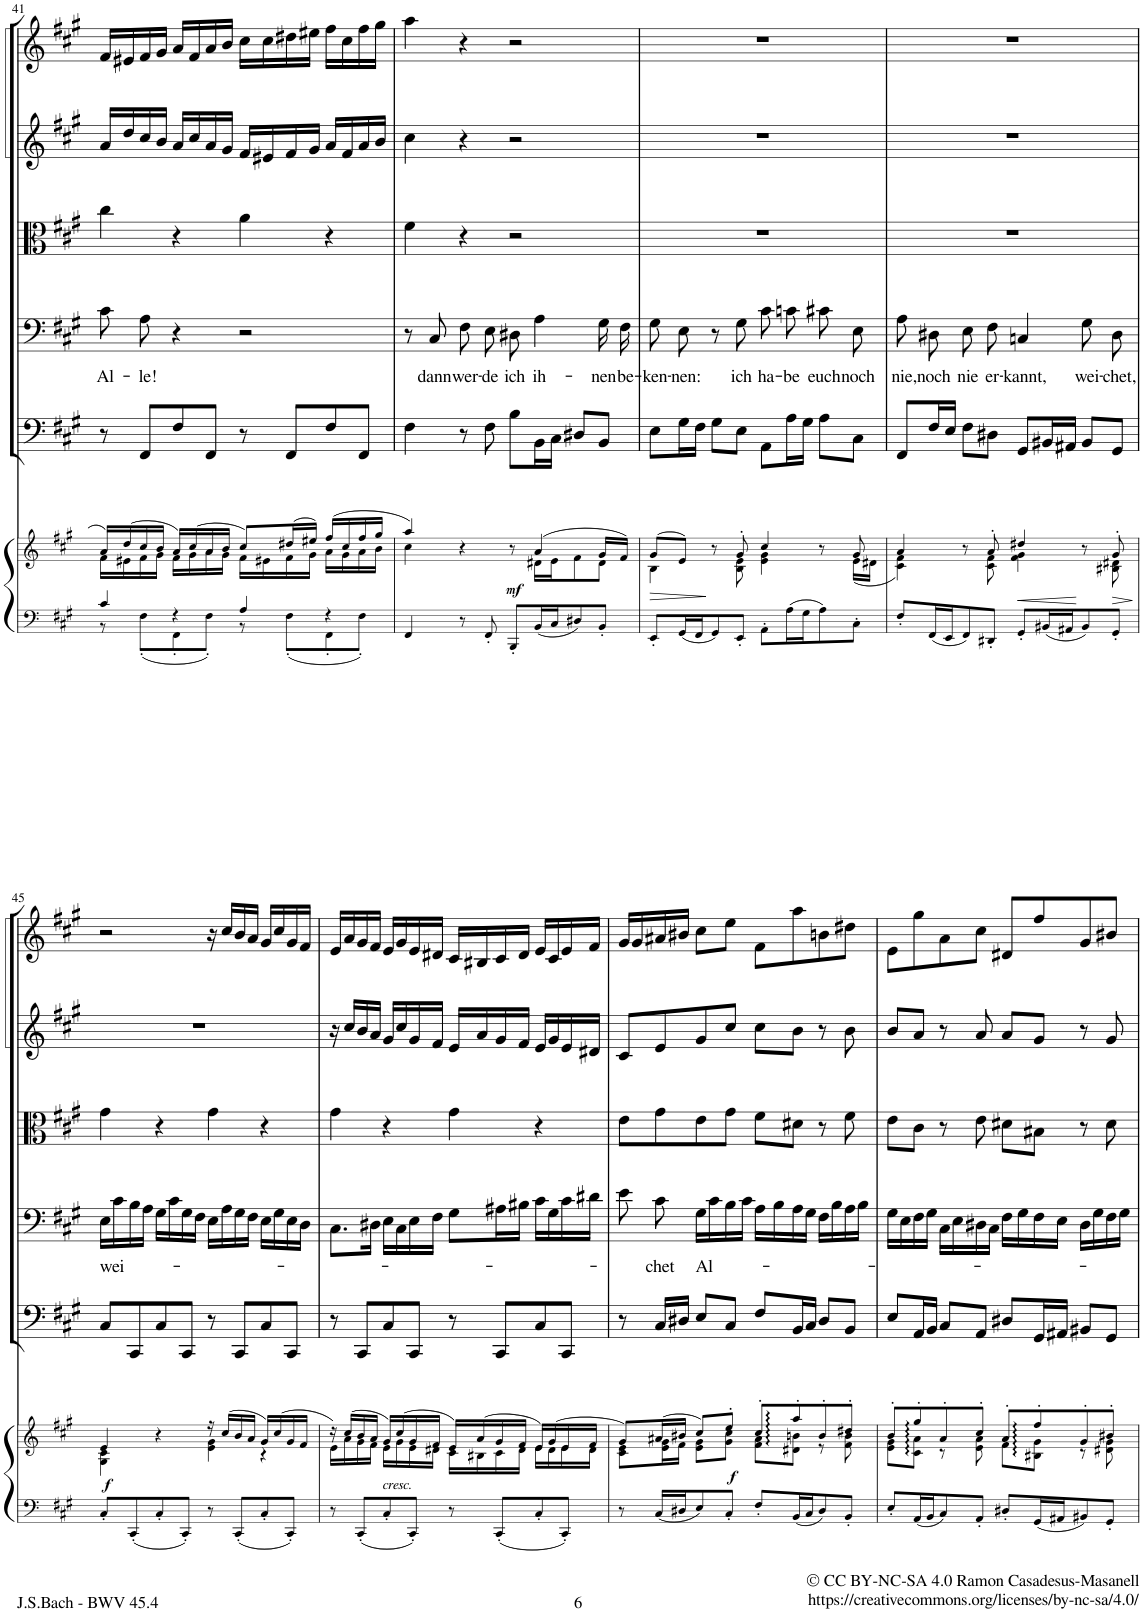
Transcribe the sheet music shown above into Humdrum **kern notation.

**kern	**kern	**dynam	**kern	**kern	**text	**kern	**kern	**kern
*part6	*part6	*part6	*part5	*part4	*part4	*part3	*part2	*part1
*staff7	*staff6	*staff6/7	*staff5	*staff4	*staff4	*staff3	*staff2	*staff1
*I"Piano reduction	*	*	*I"Conitnuo	*I"Basso	*	*I"Viola	*I"Violino II	*I"Violino I
*I'Pno	*	*	*	*	*	*	*	*
!!LO:PB:g=z
*clefF4	*clefG2	*	*clefF4	*clefF4	*	*clefC3	*clefG2	*clefG2
*k[f#c#g#]	*k[f#c#g#]	*	*k[f#c#g#]	*k[f#c#g#]	*	*k[f#c#g#]	*k[f#c#g#]	*k[f#c#g#]
*M4/4	*M4/4	*	*M4/4	*M4/4	*	*M4/4	*M4/4	*M4/4
*met(c)	*met(c)	*	*met(c)	*met(c)	*	*met(c)	*met(c)	*met(c)
=41	=41	=41	=41	=41	=41	=41	=41	=41
*^	*^	*	*	*	*	*	*	*
!	!	!	!	!	!	!	!LO:LY:b	!	!	!
4c#/	8r	16a/LL	16f#\LL	.	8r	8c#\	Al-	4cc#\	16a/LL	16f#/LL
.	.	(16dd/	16e#X\	.	.	.	.	.	16dd/	16e#X/
!	!	!	!	!	!	!	!LO:LY:b	!	!	!
.	8F#'\L	16cc#/	16f#\	.	8FF#/L	8A\	le!	.	16cc#/	16f#/
.	.	16b/JJ	16g#\JJ	.	.	.	.	.	16b/JJ	16g#/JJ
4r	8FF#'\	16a/LL)	16f#\LL	.	8F#/	4r	.	4r	16a/LL	16a/LL
.	.	(16cc#/	16g#\	.	.	.	.	.	16cc#/	16f#/
.	8F#'\J	16a/	16a\	.	8FF#/J	.	.	.	16a/	16a/
.	.	16b/JJ	16g#\JJ	.	.	.	.	.	16g#/JJ	16b/JJ
4A/	8r	8cc#/L)	16f#\LL	.	8r	2r	.	4a\	16f#/LL	16cc#\LL
.	.	.	16e#X\	.	.	.	.	.	16e#X/	16cc#\
.	8F#'\L	(16dd#X/L	16f#\	.	8FF#/L	.	.	.	16f#/	16dd#X\
.	.	16ee#X/JJ)	16g#\JJ	.	.	.	.	.	16g#/JJ	16ee#X\JJ
4r	8FF#'\	(16ff#/LL	16a\LL	.	8F#/	.	.	4r	16a/LL	16ff#\LL
.	.	16cc#/	16g#\	.	.	.	.	.	16f#/	16cc#\
.	8F#'\J	16ff#/	16a\	.	8FF#/J	.	.	.	16a/	16ff#\
.	.	16gg#/JJ	16b\JJ	.	.	.	.	.	16b/JJ	16gg#\JJ
*v	*v	*	*	*	*	*	*	*	*	*
=42	=42	=42	=42	=42	=42	=42	=42	=42	=42
4FF#/	4aa/)	4cc#\	.	4F#\	8r	.	4f#\	4cc#\	4aa\
!	!	!	!	!	!	!LO:LY:b	!	!	!
.	.	.	.	.	8C#/	dann	.	.	.
!	!	!	!	!	!	!LO:LY:b	!	!	!
8r	4r	4ryy	.	8r	8F#\	wer-	4r	4r	4r
!	!	!	!	!	!	!LO:LY:b	!	!	!
8FF#'/	.	.	.	8F#\	8E\	de	.	.	.
!	!	!	!LO:DY:b	!	!	!LO:LY:b	!	!	!
8BBB'/L	8r	8ryy	mf	8B\L	8D#X\	ich	2r	2r	2r
!	!	!	!	!	!	!LO:LY:b	!	!	!
16BB/L	(4a/	16d#X\LL	.	16BB\L	4A\	ih-	.	.	.
16C#/J	.	16e\J	.	16C#\JJ	.	.	.	.	.
8D#X/	.	8f#\	.	8D#X/L	.	.	.	.	.
!	!	!	!	!	!	!LO:LY:b	!	!	!
8BB'/J	16g#/LL	8d#\J	.	8BB/J	16G#\	nen	.	.	.
!	!	!	!	!	!	!LO:LY:b	!	!	!
.	16f#/JJ)	.	.	.	16F#\	be-	.	.	.
=43	=43	=43	=43	=43	=43	=43	=43	=43	=43
!	!	!	!LO:HP:b	!	!	!LO:LY:b	!	!	!
8EE'/L	(8g#/L	4B\	>	8E\L	8G#\	ken-	1r	1r	1r
!	!	!	!	!	!	!LO:LY:b	!	!	!
16GG#/L	8e/J)	.	.	16G#\L	8E\	nen:	.	.	.
16FF#/J	.	.	.	16F#\JJ	.	.	.	.	.
8GG#/	8r	8ryy	]	8G#\L	8r	.	.	.	.
!	!	!	!	!	!	!LO:LY:b	!	!	!
8EE'/J	8g#'/	8B\ 8e\	.	8E\J	8G#\	ich	.	.	.
!	!	!	!	!	!	!LO:LY:b	!	!	!
8AA'\L	4cc#/	4e\ 4g#\	.	8AA\L	8c#\	ha-	.	.	.
!	!	!	!	!	!	!LO:LY:b	!	!	!
16A\L	.	.	.	16A\L	8cn\	be	.	.	.
16G#\J	.	.	.	16G#\JJ	.	.	.	.	.
!	!	!	!	!	!	!LO:LY:b	!	!	!
8A\	8r	8ryy	.	8A\L	8c#X\	euch	.	.	.
!	!	!	!	!	!	!LO:LY:b	!	!	!
8C#'\J	8g#/	(16e\LL	.	8C#\J	8E\	noch	.	.	.
.	.	16d#X\JJ	.	.	.	.	.	.	.
=44	=44	=44	=44	=44	=44	=44	=44	=44	=44
!	!	!	!	!	!	!LO:LY:b	!	!	!
8F#'/L	4a/	4c#\ 4f#\)	.	8FF#/L	8A\	nie,	1r	1r	1r
!	!	!	!	!	!	!LO:LY:b	!	!	!
16FF#/L	.	.	.	16F#/L	8D#X\	noch	.	.	.
16EE/J	.	.	.	16E/JJ	.	.	.	.	.
!	!	!	!	!	!	!LO:LY:b	!	!	!
8FF#/	8r	8ryy	.	8F#\L	8E\	nie	.	.	.
!	!	!	!	!	!	!LO:LY:b	!	!	!
8DD#X'/J	8a'/	8c#\ 8f#\	.	8D#X\J	8F#\	er-	.	.	.
!	!	!	!LO:HP:b	!	!	!LO:LY:b	!	!	!
8GG#'/L	4dd#X/	4f#\ 4g#\	<	8GG#/L	4Cn/	kannt,	.	.	.
16BB#X/L	.	.	.	16BB#X/L	.	.	.	.	.
16AA#X/J	.	.	.	16AA#X/JJ	.	.	.	.	.
!	!	!	!	!	!	!LO:LY:b	!	!	!
8BB#/	8r	8ryy	[	8BB#/L	8G#\	wei-	.	.	.
!	!	!	!LO:HP:b	!	!	!LO:LY:b	!	!	!
8GG#'/J	8g#'/	8B#X\ 8d#X\	>	8GG#/J	8D#\	chet,	.	.	.
*	*v	*v	*	*	*	*	*	*	*
.	.	]	.	.	.	.	.	.
!!LO:LB:g=z
=45	=45	=45	=45	=45	=45	=45	=45	=45
*	*^	*	*	*	*	*	*	*
!	!	!	!LO:DY:b	!	!	!LO:LY:b	!	!	!
8C#'/L	4e/	4G#\ 4c#\	f	8C#/L	16E\LL	wei-	4g#\	1r	2r
.	.	.	.	.	16c#\	.	.	.	.
8CC#'/	.	.	.	8CC#/	16B\	.	.	.	.
.	.	.	.	.	16A\JJ	.	.	.	.
8C#'/	4r	4ryy	.	8C#/	16G#\LL	.	4r	.	.
.	.	.	.	.	16c#\	.	.	.	.
8CC#'/J	.	.	.	8CC#/J	16G#\	.	.	.	.
.	.	.	.	.	16F#\JJ	.	.	.	.
8r	16r	4e\ 4g#\	.	8r	16E\LL	.	4g#\	.	16r
.	(16cc#/LL	.	.	.	16A\	.	.	.	16cc#/LL
8CC#'/L	16b/	.	.	8CC#/L	16G#\	.	.	.	16b/
.	16a/JJ	.	.	.	16F#\JJ	.	.	.	16a/JJ
8C#'/	16g#/LL)	4r	.	8C#/	16E\LL	.	4r	.	16g#/LL
.	(16cc#/	.	.	.	16G#\	.	.	.	16cc#/
8CC#'/J	16g#/	.	.	8CC#/J	16E\	.	.	.	16g#/
.	16f#/JJ	.	.	.	16D\JJ	.	.	.	16f#/JJ
=46	=46	=46	=46	=46	=46	=46	=46	=46	=46
8r	16r)	16e\LL	.	8r	8.C#\L	.	4g#\	16r	16e/LL
.	(16cc#/LL	16a\	.	.	.	.	.	16cc#/LL	16a/
8CC#'/L	16b/	16g#\	.	8CC#/L	.	.	.	16b/	16g#/
.	16a/JJ	16f#\JJ	.	.	16D#X\Jk	.	.	16a/JJ	16f#/JJ
!	!LO:TX:b:i:t=cresc.	!	!	!	!	!	!	!	!
8C#'/	16g#/LL)	16e\LL	.	8C#/	16E\LL	.	4r	16g#/LL	16e/LL
.	(16cc#/	16g#\	.	.	16C#\	.	.	16cc#/	16g#/
8CC#'/J	16g#/	16e\	.	8CC#/J	16E\	.	.	16g#/	16e/
.	16f#/JJ	16d#X\JJ	.	.	16F#\JJ	.	.	16f#/JJ	16d#X/JJ
8r	16e/LL)	16c#\LL	.	8r	8G#\L	.	4g#\	16e/LL	16c#/LL
.	(16a/	16B#X\	.	.	.	.	.	16a/	16B#X/
8CC#'/L	16g#/	16c#\	.	8CC#/L	16A#X\L	.	.	16g#/	16c#/
.	16f#/JJ	16d#\JJ	.	.	16B#X\JJ	.	.	16f#/JJ	16d#/JJ
8C#'/	16e/LL)	16e\LL	.	8C#/	16c#\LL	.	4r	16e/LL	16e/LL
.	(16g#/	16d#\	.	.	16G#\	.	.	16g#/	16c#/
8CC#'/J	16e/	16e\	.	8CC#/J	16c#\	.	.	16e/	16e/
.	16f#/JJ	16d#\JJ	.	.	16d#X\JJ	.	.	16d#X/JJ	16f#/JJ
=47	=47	=47	=47	=47	=47	=47	=47	=47	=47
8r	8g#/L)	8c#\ 8e\L	.	8r	8e\	.	8e\L	8c#/L	16g#/LL
.	.	.	.	.	.	.	.	.	16g#/
!	!	!	!	!	!	!LO:LY:b	!	!	!
16C#/LL	(16a#X/L	16e\ 16g#\L	.	16C#/LL	8c#\	-chet	8g#\	8e/	16a#X/
16D#X/J	16b#X/JJ	16f#\JJ	.	16D#X/JJ	.	.	.	.	16b#X/JJ
!	!	!	!	!	!	!LO:LY:b	!	!	!
8E/	8cc#/L)	8e\ 8g#\L	.	8E/L	16G#\LL	Al-	8e\	8g#/	8cc#\L
.	.	.	.	.	16c#\	.	.	.	.
!	!	!	!LO:DY:b	!	!	!	!	!	!
8C#'/J	8ee'/J	8g#\ 8cc#\J	f	8C#/J	16B\	.	8g#\J	8cc#/J	8ee\J
.	.	.	.	.	16c#\JJ	.	.	.	.
8F#'/L	8cc#'/L	8f#\ 8a#\L	.	8F#/L	16A\LL	.	8f#\L	8cc#\L	8f#\L
.	.	.	.	.	16B\	.	.	.	.
16BB/L	8aa'/	8d#X\ 8bn\J	.	16BB/L	16A\	.	8d#X\J	8b\J	8aa\
16C#/J	.	.	.	16C#/JJ	16G#\JJ	.	.	.	.
8D#/	8b'/	8r	.	8D#/L	16F#\LL	.	8r	8r	8bn\
.	.	.	.	.	16B\	.	.	.	.
8BB'/J	8dd#X'/J	8f#\ 8b\	.	8BB/J	16A\	.	8f#\	8b\	8dd#X\J
.	.	.	.	.	16B\JJ	.	.	.	.
=48	=48	=48	=48	=48	=48	=48	=48	=48	=48
8E'/L	8b'/L	8e\ 8g#\L	.	8E/L	16G#\LL	.	8e\L	8b/L	8e\L
.	.	.	.	.	16E\	.	.	.	.
16AA/L	8gg#'/	8c#\ 8a\J	.	16AA/L	16F#\	.	8c#\J	8a/J	8gg#\
16BB/J	.	.	.	16BB/JJ	16G#\JJ	.	.	.	.
8C#/	8a'/	8r	.	8C#/L	16C#\LL	.	8r	8r	8a\
.	.	.	.	.	16E\	.	.	.	.
8AA'/J	8cc#'/J	8e\ 8a\	.	8AA/J	16D#X\	.	8e\	8a/	8cc#\J
.	.	.	.	.	16C#\JJ	.	.	.	.
8D#X'/L	8a'/L	8f#\L	.	8D#X/L	16F#\LL	.	8d#X\L	8a/L	8d#X/L
.	.	.	.	.	16G#\	.	.	.	.
16GG#/L	8ff#'/	8B#X\ 8g#\J	.	16GG#/L	16F#\	.	8B#X\J	8g#/J	8ff#/
16AA#X/J	.	.	.	16AA#X/JJ	16E\JJ	.	.	.	.
8BB#X/	8g#'/	8r	.	8BB#X/L	16D#\LL	.	8r	8r	8g#/
.	.	.	.	.	16G#\	.	.	.	.
8GG#'/J	8b#X'/J	8d#X\ 8g#\	.	8GG#/J	16F#\	.	8d#\	8g#/	8b#X/J
.	.	.	.	.	16G#\JJ	.	.	.	.
*	*v	*v	*	*	*	*	*	*	*
=	=	=	=	=	=	=	=	=
*-	*-	*-	*-	*-	*-	*-	*-	*-
